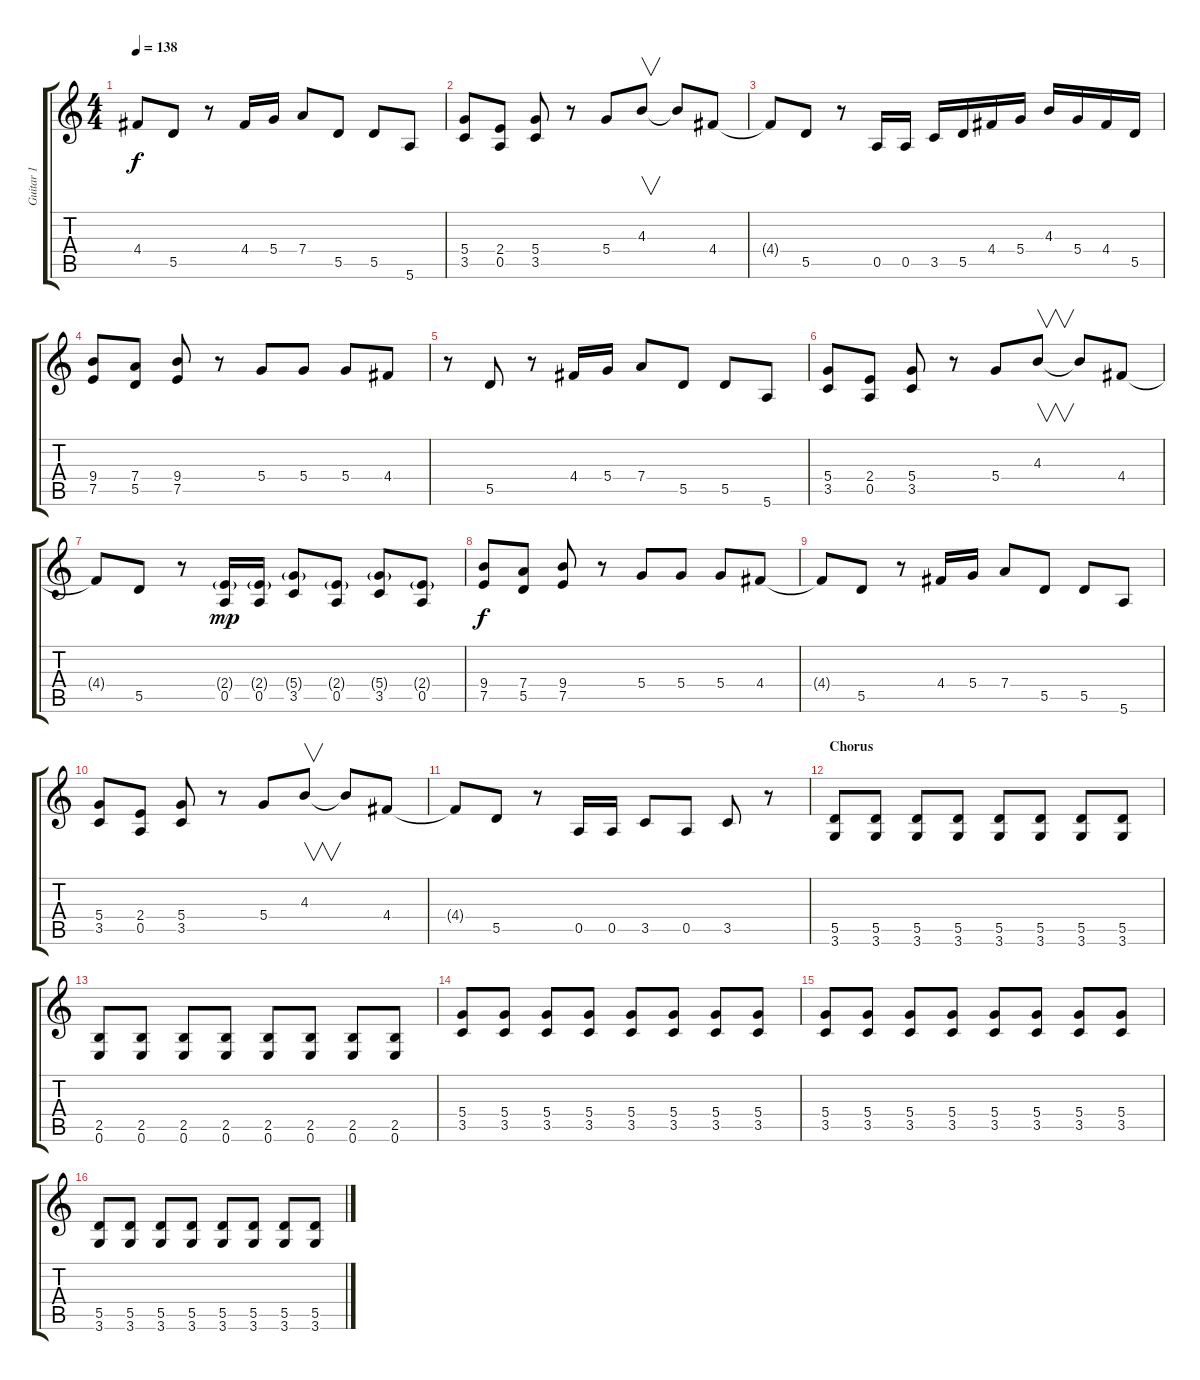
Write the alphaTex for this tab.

\track ("Guitar 1" "Guitar 1") {instrument overdrivenguitar}
\staff {score tabs}
\tuning (E4 B3 G3 D3 A2 E2) {hide}
\ts (4 4)
\tempo 138
\clef g2
\ks c
4.4{t}.8{dy f} 5.5.8 r.8 4.4.16 5.4.16 7.4.8 5.5.8 5.5.8 5.6.8 |
(5.4 3.5).8 (2.4 0.5).8 (5.4 3.5).8 r.8 5.4.8 4.3.8{v} 4.3{t}.8 4.4.8 |
4.4{t}.8 5.5.8 r.8 0.5.16 0.5.16 3.5.16 5.5.16 4.4.16 5.4.16 4.3.16 5.4.16 4.4.16 5.5.16 |
(9.4 7.5).8 (7.4 5.5).8 (9.4 7.5).8 r.8 5.4.8 5.4.8 5.4.8 4.4.8 |
r.8 5.5.8 r.8 4.4.16 5.4.16 7.4.8 5.5.8 5.5.8 5.6.8 |
(5.4 3.5).8 (2.4 0.5).8 (5.4 3.5).8 r.8 5.4.8 4.3.8{v} 4.3{t}.8 4.4.8 |
4.4{t}.8 5.5.8 r.8 (2.4{g} 0.5).16{dy mp} (2.4{g} 0.5).16 (5.4{g} 3.5).8 (2.4{g} 0.5).8 (5.4{g} 3.5).8 (2.4{g} 0.5).8 |
(9.4 7.5).8{dy f} (7.4 5.5).8 (9.4 7.5).8 r.8 5.4.8 5.4.8 5.4.8 4.4.8 |
4.4{t}.8 5.5.8 r.8 4.4.16 5.4.16 7.4.8 5.5.8 5.5.8 5.6.8 |
(5.4 3.5).8 (2.4 0.5).8 (5.4 3.5).8 r.8 5.4.8 4.3.8{v} 4.3{t}.8 4.4.8 |
4.4{t}.8 5.5.8 r.8 0.5.16 0.5.16 3.5.8 0.5.8 3.5.8 r.8 |
\section ("" "Chorus")
(5.5 3.6).8 (5.5 3.6).8 (5.5 3.6).8 (5.5 3.6).8 (5.5 3.6).8 (5.5 3.6).8 (5.5 3.6).8 (5.5 3.6).8 |
(2.5 0.6).8 (2.5 0.6).8 (2.5 0.6).8 (2.5 0.6).8 (2.5 0.6).8 (2.5 0.6).8 (2.5 0.6).8 (2.5 0.6).8 |
(5.4 3.5).8 (5.4 3.5).8 (5.4 3.5).8 (5.4 3.5).8 (5.4 3.5).8 (5.4 3.5).8 (5.4 3.5).8 (5.4 3.5).8 |
(5.4 3.5).8 (5.4 3.5).8 (5.4 3.5).8 (5.4 3.5).8 (5.4 3.5).8 (5.4 3.5).8 (5.4 3.5).8 (5.4 3.5).8 |
(5.5 3.6).8 (5.5 3.6).8 (5.5 3.6).8 (5.5 3.6).8 (5.5 3.6).8 (5.5 3.6).8 (5.5 3.6).8 (5.5 3.6).8
